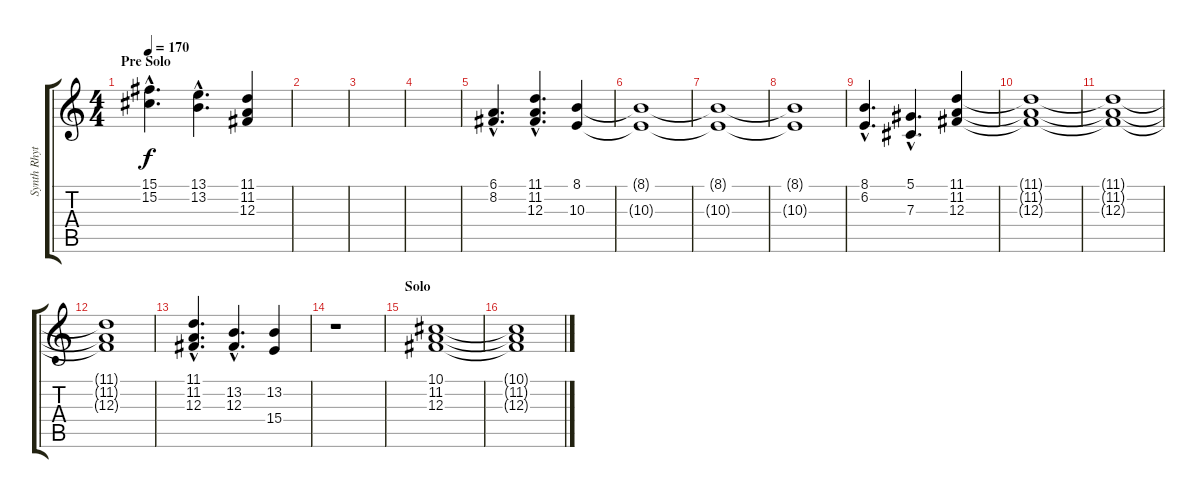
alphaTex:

\track ("Synth Rhythm" "Synth Rhyt") {instrument harpsichord}
\staff {score tabs}
\tuning (Eb4 Bb3 Gb3 Db3 Ab2 Eb2) {hide}
\ts (4 4)
\section ("" "Pre Solo")
\tempo 170
\clef g2
\ks c
(15.1{hac} 15.2{hac}).4{d dy f volume 10 instrument stringensemble1} (13.1{hac} 13.2{hac}).4{d} (11.1 11.2 12.3).4 |
|
|
|
(6.1{hac} 8.2{hac}).4{d} (11.1{hac} 11.2{hac} 12.3{hac}).4{d} (8.1 10.3).4 |
(8.1{t} 10.3{t}).1 |
(8.1{t} 10.3{t}).1 |
(8.1{t} 10.3{t}).1 |
(8.1{hac} 6.2{hac}).4{d} (5.1{hac} 7.3{hac}).4{d} (11.1 11.2 12.3).4 |
(11.1{t} 11.2{t} 12.3{t}).1 |
(11.1{t} 11.2{t} 12.3{t}).1 |
(11.1{t} 11.2{t} 12.3{t}).1 |
(11.1{hac} 11.2{hac} 12.3{hac}).4{d} (13.2{hac} 12.3{hac}).4{d} (13.2 15.4).4 |
r.1 |
\section ("" "Solo")
(10.1 11.2 12.3).1 |
(10.1{t} 11.2{t} 12.3{t}).1
